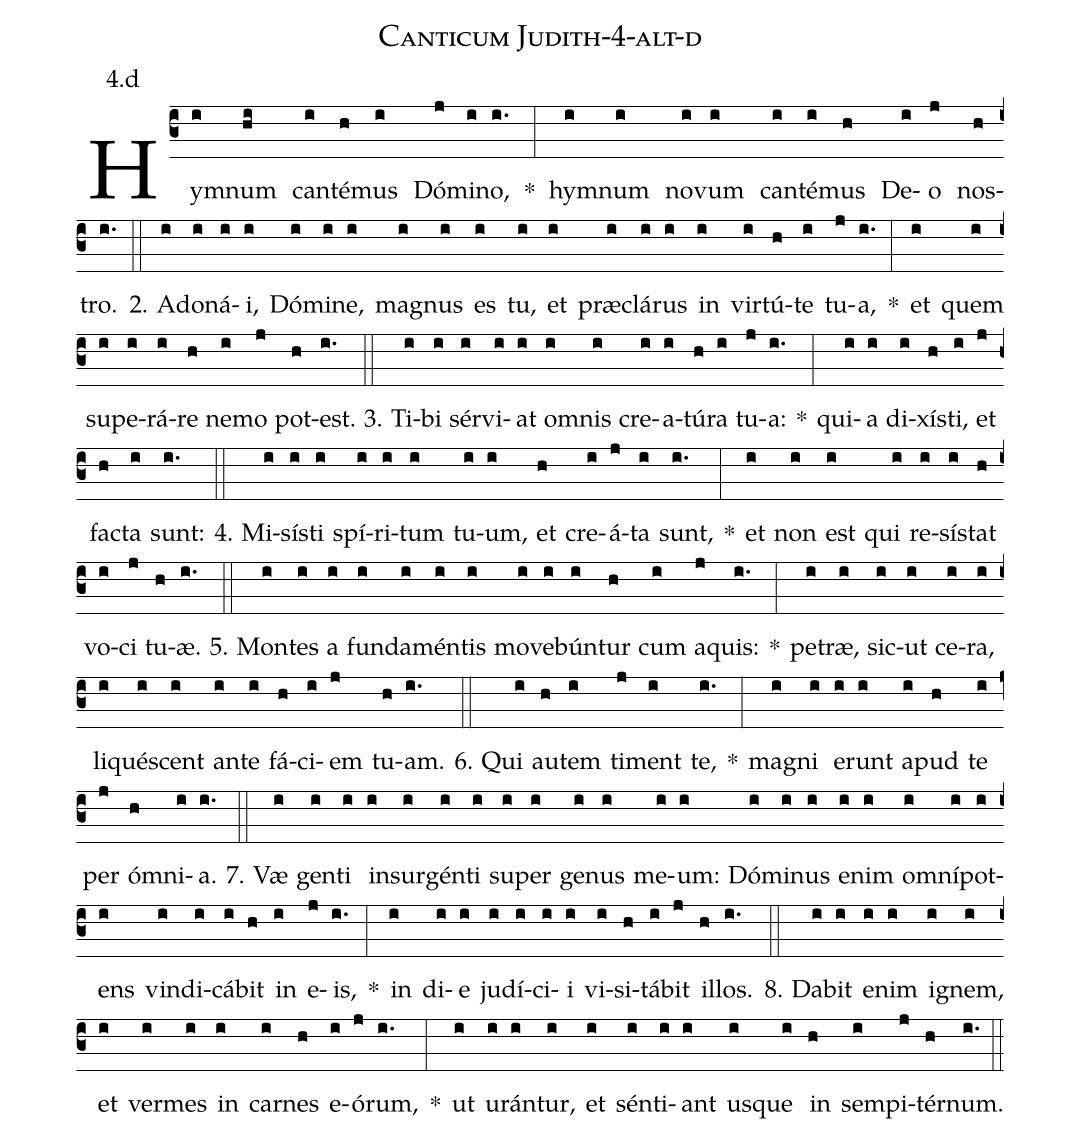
name: Canticum Judith-4-alt-d;
annotation: 4.d;
%%
(c3)Hym(i)num(hi) can(i)té(h)mus(i) Dó(j)mi(i)no,(i.) *(:) hym(i)num(i) no(i)vum(i) can(i)té(i)mus(h) De(i)o(j) nos(h)tro.(i.) (::)
2. A(i)do(i)ná(i)i,(i) Dó(i)mi(i)ne,(i) ma(i)gnus(i) es(i) tu,(i) et(i) præ(i)clá(i)rus(i) in(i) vir(i)tú(h)te(i) tu(j)a,(i.) *(:) et(i) quem(i) su(i)pe(i)rá(i)re(h) ne(i)mo(j) pot(h)est.(i.) (::)
3. Ti(i)bi(i) sér(i)vi(i)at(i) om(i)nis(i) cre(i)a(i)tú(h)ra(i) tu(j)a:(i.) *(:) qui(i)a(i) di(i)xís(h)ti,(i) et(j) fac(h)ta(i) sunt:(i.) (::)
4. Mi(i)sís(i)ti(i) spí(i)ri(i)tum(i) tu(i)um,(i) et(h) cre(i)á(j)ta(i) sunt,(i.) *(:) et(i) non(i) est(i) qui(i) re(i)sís(i)tat(h) vo(i)ci(j) tu(h)æ.(i.) (::)
5. Mon(i)tes(i) a(i) fun(i)da(i)mén(i)tis(i) mo(i)ve(i)bún(i)tur(h) cum(i) a(j)quis:(i.) *(:) pe(i)træ,(i) sic(i)ut(i) ce(i)ra,(i) li(i)qué(i)scent(i) an(i)te(i) fá(h)ci(i)em(j) tu(h)am.(i.) (::)
6. Qui(i) au(h)tem(i) ti(j)ment(i) te,(i.) *(:) ma(i)gni(i) e(i)runt(i) a(i)pud(h) te(i) per(j) óm(h)ni(i)a.(i.) (::)
7. Væ(i) gen(i)ti(i) in(i)sur(i)gén(i)ti(i) su(i)per(i) ge(i)nus(i) me(i)um:(i) Dó(i)mi(i)nus(i) e(i)nim(i) om(i)ní(i)pot(i)ens(i) vin(i)di(i)cá(i)bit(h) in(i) e(j)is,(i.) *(:) in(i) di(i)e(i) ju(i)dí(i)ci(i)i(i) vi(i)si(h)tá(i)bit(j) il(h)los.(i.) (::)
8. Da(i)bit(i) e(i)nim(i) i(i)gnem,(i) et(i) ver(i)mes(i) in(i) car(i)nes(h) e(i)ó(j)rum,(i.) *(:) ut(i) u(i)rán(i)tur,(i) et(i) sén(i)ti(i)ant(i) us(i)que(i) in(h) sem(i)pi(j)tér(h)num.(i.) (::)
